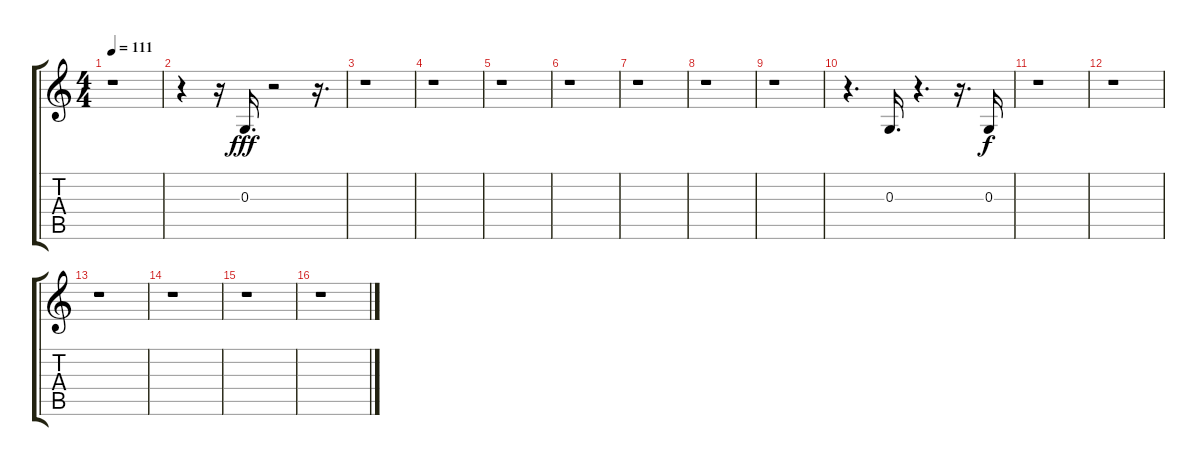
\track "" {instrument synthstrings1}
\staff {score tabs}
\tuning (E4 B3 G3 D3 A2 E2) {hide}
\ts (4 4)
\tempo 111
\clef g2
\ks c
r.1{dy fff} |
r.4 r.16 0.3.16{d} r.2 r.16{d} |
r.1 |
r.1 |
r.1 |
r.1 |
r.1 |
r.1 |
r.1 |
r.4{d} 0.3.16{d} r.4{d} r.16{d} 0.3.16{dy f} |
r.1 |
r.1 |
r.1 |
r.1 |
r.1 |
r.1
